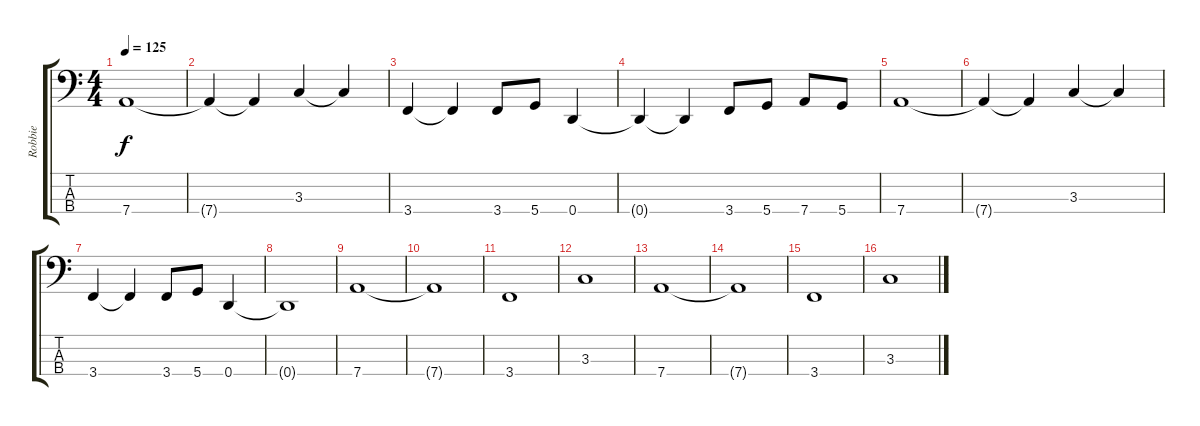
\track ("Robbie" "Robbie") {instrument electricbassfinger}
\staff {score tabs}
\tuning (G2 D2 A1 D1) {hide}
\ts (4 4)
\tempo 125
\clef f4
\ks c
7.4.1{dy f} |
7.4{t}.4 7.4{t}.4 3.3.4 3.3{t}.4 |
3.4.4 3.4{t}.4 3.4.8 5.4.8 0.4.4 |
0.4{t}.4 0.4{t}.4 3.4.8 5.4.8 7.4.8 5.4.8 |
7.4.1 |
7.4{t}.4 7.4{t}.4 3.3.4 3.3{t}.4 |
3.4.4 3.4{t}.4 3.4.8 5.4.8 0.4.4 |
0.4{t}.1 |
7.4.1 |
7.4{t}.1 |
3.4.1 |
3.3.1 |
7.4.1 |
7.4{t}.1 |
3.4.1 |
3.3.1
